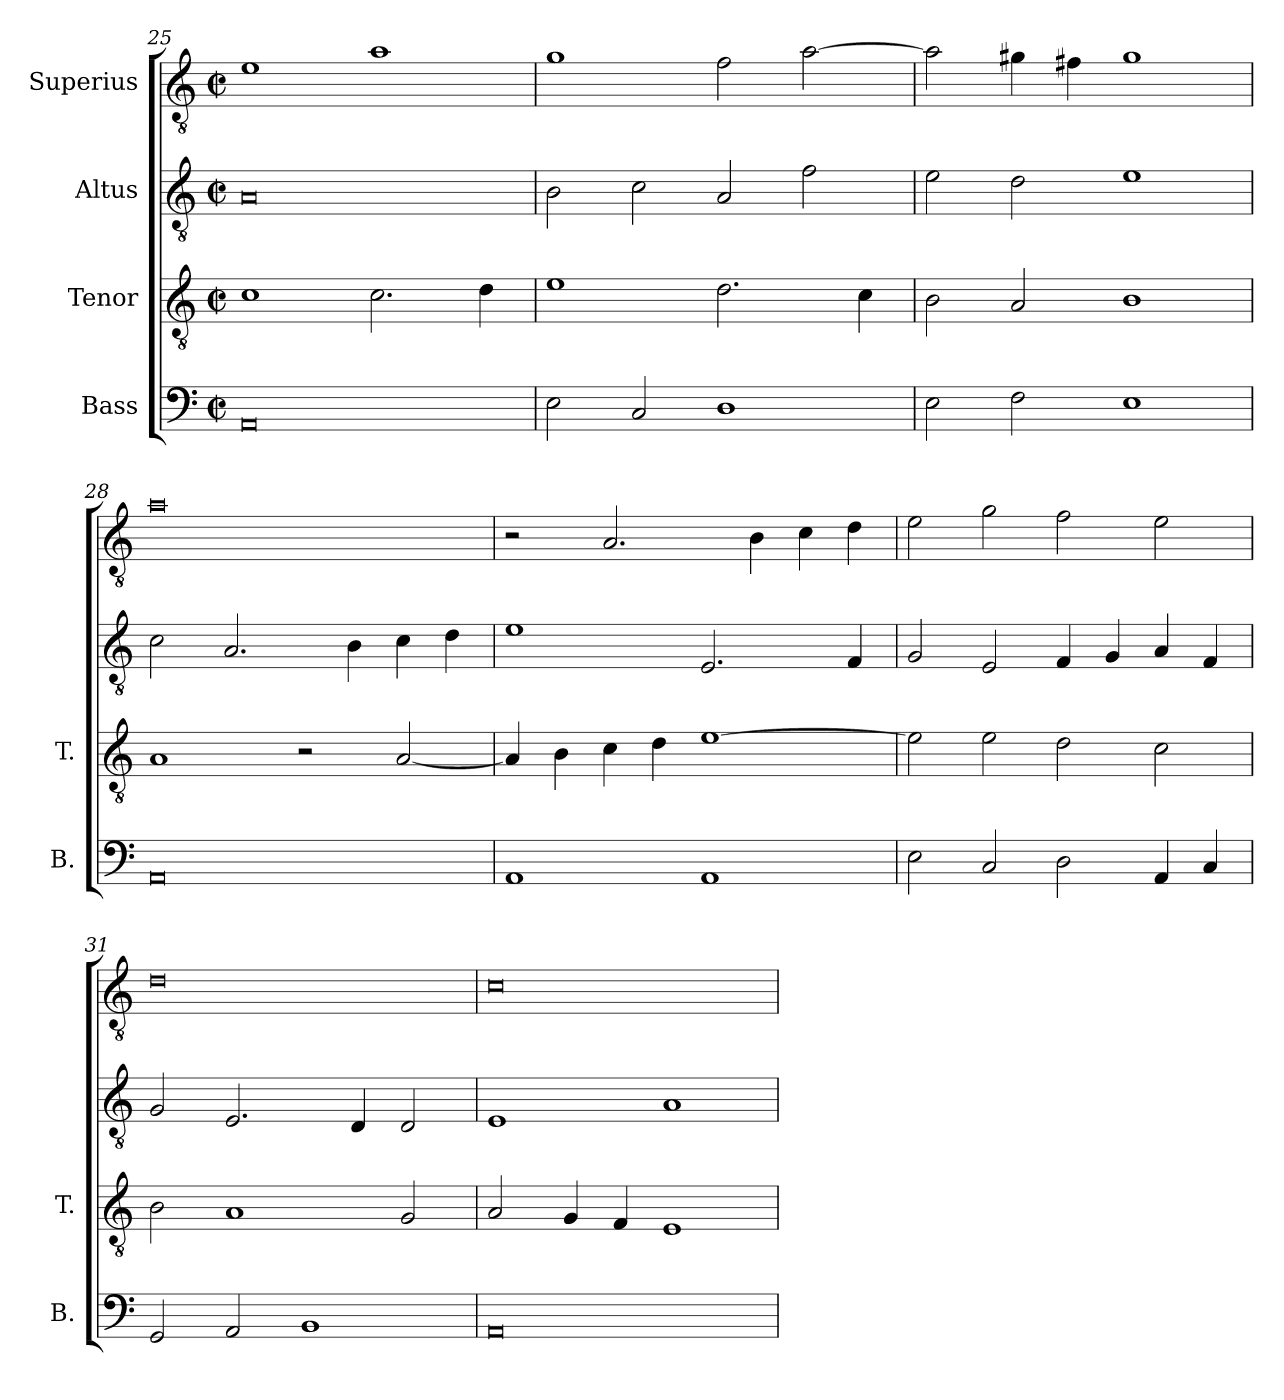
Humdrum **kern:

**kern	**kern	**kern	**kern
*part4	*part3	*part2	*part1
*staff4	*staff3	*staff2	*staff1
*I"Bass	*I"Tenor	*I"Altus	*I"Superius
*I'B.	*I'T.	*	*
!!LO:LB:g=z
*clefF4	*clefGv2	*clefGv2	*clefGv2
*	*ITrd7c12	*ITrd7c12	*ITrd7c12
*k[]	*k[]	*k[]	*k[]
*C:	*C:	*C:	*C:
*M2/2	*M2/2	*M2/2	*M2/2
*met(c|)	*met(c|)	*met(c|)	*met(c|)
=25	=25	=25	=25
0AAi	1Ci	0AAi	1Ei
.	2.Ci\	.	1Ai
.	4Di\	.	.
=26	=26	=26	=26
2Ei\	1Ei	2BBi\	1Gi
2Ci/	.	2Ci\	.
1Di	2.Di\	2AAi/	2Fi\
.	.	2Fi\	[>2Ai\
.	4Ci\	.	.
=27	=27	=27	=27
2Ei\	2BBi\	2Ei\	2Ai\]
2Fi\	2AAi/	2Di\	4G#Xi\
.	.	.	4F#Xi\
1Ei	1BBi	1Ei	1G#i
=28	=28	=28	=28
0AAi	1AAi	2Ci\	0Ai
.	.	2.AAi/	.
.	2r	.	.
.	.	4BBi\	.
.	[<2AAi/	4Ci\	.
.	.	4Di\	.
=29	=29	=29	=29
1AAi	4AAi/]	1Ei	2r
.	4BBi\	.	.
.	4Ci\	.	2.AAi/
.	4Di\	.	.
1AAi	[>1Ei	2.EEi/	.
.	.	.	4BBi\
.	.	.	4Ci\
.	.	4FFi/	4Di\
!!LO:PB:g=z
=30	=30	=30	=30
2Ei\	2Ei\]	2GGi/	2Ei\
2Ci/	2Ei\	2EEi/	2Gi\
2Di\	2Di\	4FFi/	2Fi\
.	.	4GGi/	.
4AAi/	2Ci\	4AAi/	2Ei\
4Ci/	.	4FFi/	.
=31	=31	=31	=31
2GGi/	2BBi\	2GGi/	0Di
2AAi/	1AAi	2.EEi/	.
1BBi	.	.	.
.	.	4DDi/	.
.	2GGi/	2DDi/	.
=32	=32	=32	=32
0AAi	2AAi/	1EEi	0Ci
.	4GGi/	.	.
.	4FFi/	.	.
.	1EEi	1AAi	.
=	=	=	=
*-	*-	*-	*-
